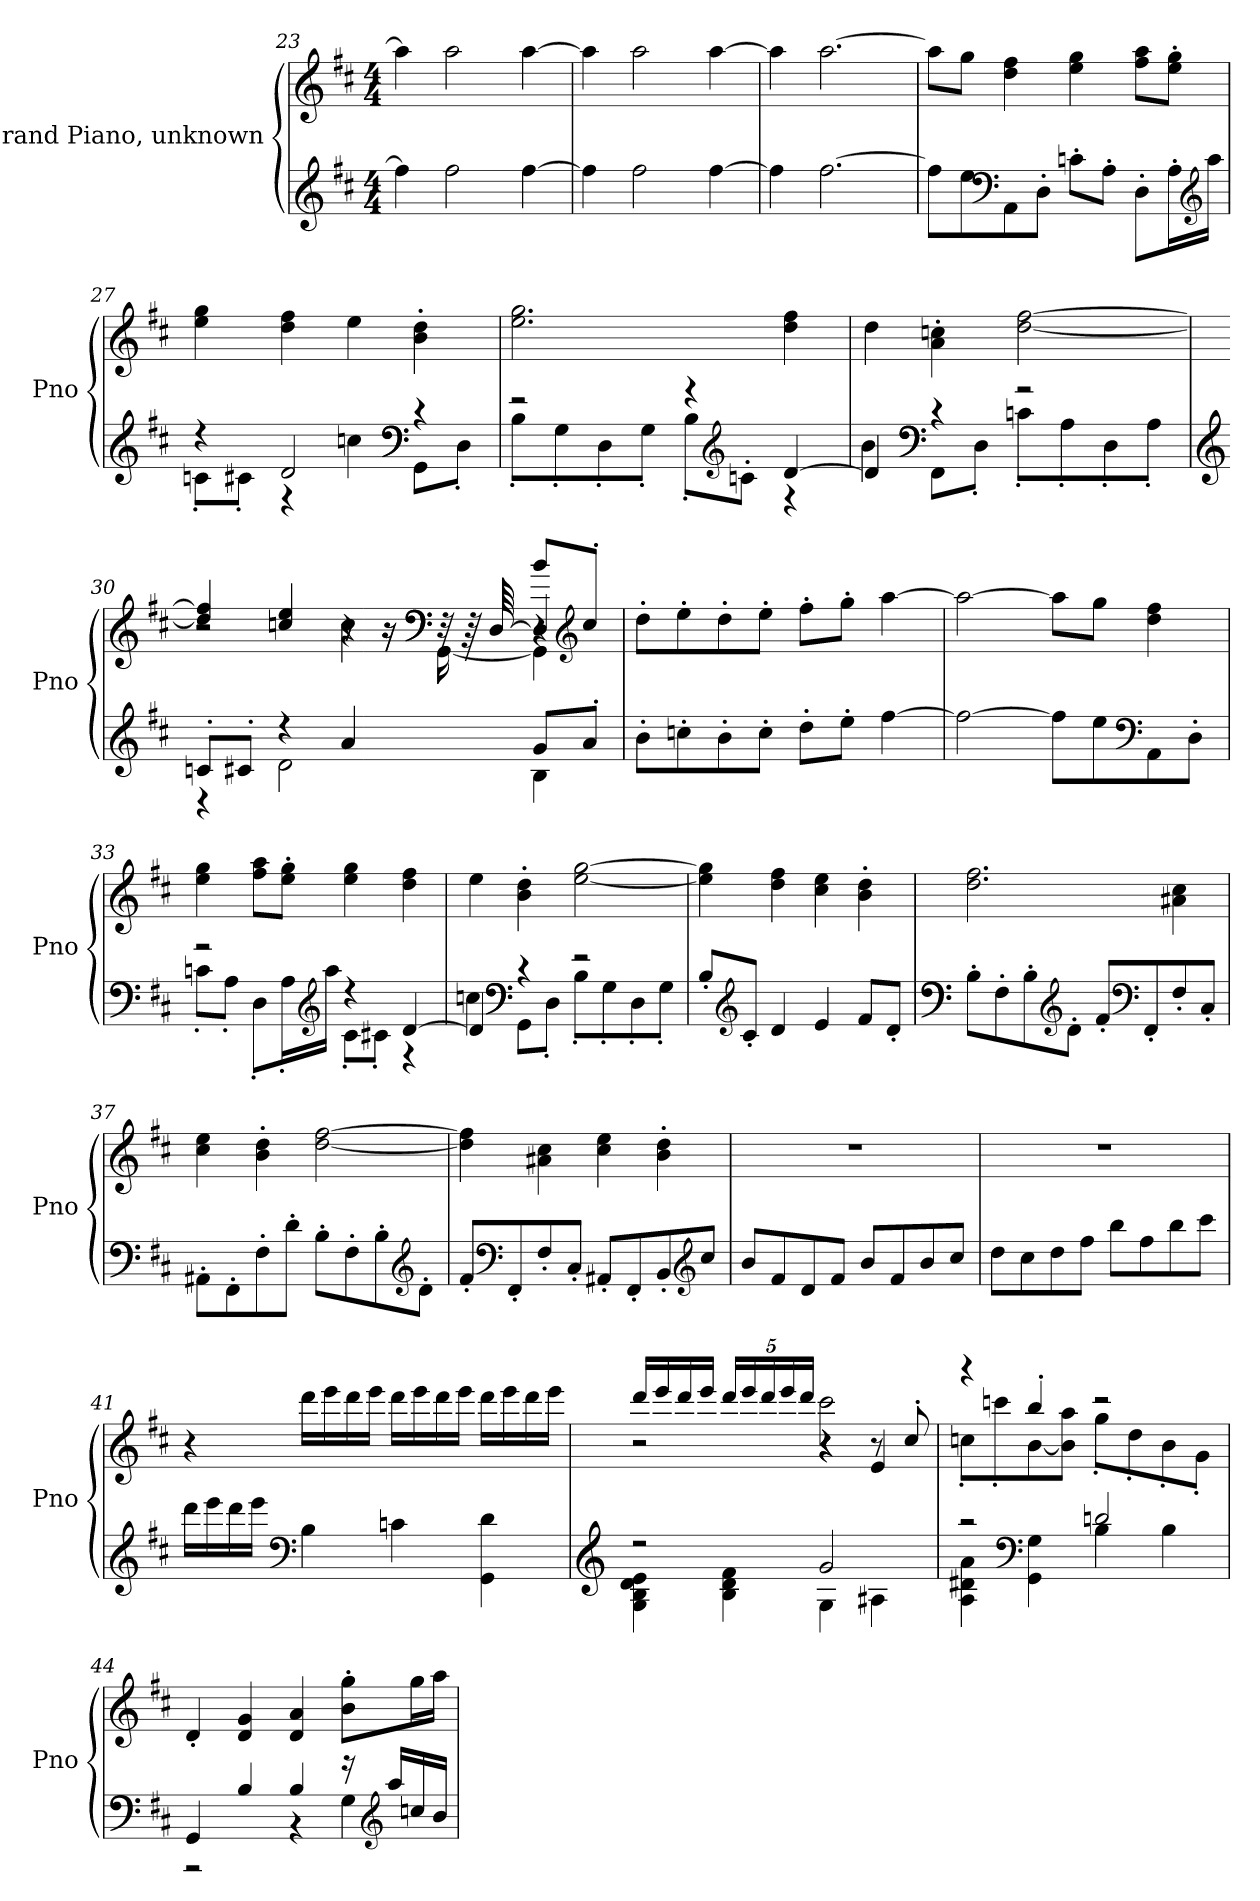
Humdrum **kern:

**kern	**kern
*part1	*part1
*staff2	*staff1
*I"Grand Piano, unknown	*
*I'Pno	*
*clefG2	*clefG2
*k[f#c#]	*k[f#c#]
*M4/4	*M4/4
=23	=23
4ff#\]	4aa\]
2ff#\	2aa\
[4ff#\	[4aa\
=24	=24
4ff#\]	4aa\]
2ff#\	2aa\
[4ff#\	[4aa\
=25	=25
4ff#\]	4aa\]
[2.ff#\	[2.aa\
!!LO:LB:g=z
=26	=26
8ff#\L]	8aa\L]
8ee\	8gg\J
*clefF4	*
8AA\	4dd\ 4ff#\
8D'\J	.
8cn'\L	4ee\ 4gg\
8A'\J	.
8D'\L	8ff#\ 8aa\L
16A'\L	8ee\' 8gg\'J
*clefG2	*
16aa\JJ	.
=27	=27
*^	*
4r	8cn'\L	4ee\ 4gg\
.	8c#X'\J	.
2d/	4r	4dd\ 4ff#\
.	4ccn\	4ee\
*clefF4	*	*
4r	8GG\L	4b\' 4dd\'
.	8D'\J	.
=28	=28	=28
2r	8B'\L	2.ee\ 2.gg\
.	8G'\	.
.	8D'\	.
.	8G'\J	.
4r	8B'\L	.
*clefG2	*	*
.	8cn'\J	.
[4d/	4r	4dd\ 4ff#\
=29	=29	=29
4d/]	4b\	4dd\
*clefF4	*	*
4r	8FF#\L	4a\' 4ccn\'
.	8D'\J	.
2r	8cn'\L	[2dd\ [2ff#\
.	8A'\	.
.	8D'\	.
.	8A'\J	.
!!LO:LB:g=z
=30	=30	=30
*clefG2	*	*
*	*	*^
*	*	*	*^
*	*	*	*	*^
8cn'/L	4r	4dd/] 4ff#/]	2r	2r	2r
8c#X'/J	.	.	.	.	.
4r	2d\	4ccn/ 4ee/	.	.	.
4a/	.	4r	4cc\	8r	8r
.	.	.	.	16r	16r
*	*	*clefF4	*	*	*
.	.	.	.	32r	[16GG\
.	.	.	.	64r	.
.	.	.	.	[64D/	.
8g/L	4B\	8b/L	4r	4D/]	4GG\]
*	*	*clefG2	*	*	*
8a'/J	.	8cc'/J	.	.	.
*v	*v	*	*	*	*
*	*v	*v	*v	*v
=31	=31
8b'\L	8dd'\L
8ccn'\	8ee'\
8b'\	8dd'\
8cc'\J	8ee'\J
8dd'\L	8ff#'\L
8ee'\J	8gg'\J
[4ff#\	[4aa\
=32	=32
2ff#\_	2aa\_
8ff#\L]	8aa\L]
8ee\	8gg\J
*clefF4	*
8AA\	4dd\ 4ff#\
8D'\J	.
!!LO:PB:g=z
=33	=33
*^	*
2r	8cn'\L	4ee\ 4gg\
.	8A'\J	.
.	8D'\L	8ff#\ 8aa\L
.	16A'\L	8ee\' 8gg\'J
*clefG2	*	*
.	16aa\JJ	.
4r	8c'\L	4ee\ 4gg\
.	8c#X'\J	.
[4d/	4r	4dd\ 4ff#\
=34	=34	=34
4d/]	4ccn\	4ee\
*clefF4	*	*
4r	8GG\L	4b\' 4dd\'
.	8D'\J	.
2r	8B'\L	[2ee\ [2gg\
.	8G'\	.
.	8D'\	.
.	8G'\J	.
*v	*v	*
=35	=35
8B'/L	4ee\] 4gg\]
*clefG2	*
8c#'/J	.
4d/	4dd\ 4ff#\
4e/	4cc#\ 4ee\
8f#/L	4b\' 4dd\'
8d'/J	.
=36	=36
*clefF4	*
8B'\L	2.dd\ 2.ff#\
8F#'\	.
8B'\	.
*clefG2	*
8d'\J	.
8f#'/L	.
*clefF4	*
8FF#'/	.
8F#'/	4a#X\ 4cc#\
8C#'/J	.
!!LO:LB:g=z
=37	=37
8AA#X'\L	4cc#\ 4ee\
8FF#'\	.
8F#'\	4b\' 4dd\'
8d'\J	.
8B'\L	[2dd\ [2ff#\
8F#'\	.
8B'\	.
*clefG2	*
8d'\J	.
=38	=38
8f#'/L	4dd\] 4ff#\]
*clefF4	*
8FF#'/	.
8F#'/	4a#X\ 4cc#\
8C#'/J	.
8AA#X'/L	4cc#\ 4ee\
8FF#'/	.
8BB'/	4b\' 4dd\'
*clefG2	*
8cc#/J	.
=39	=39
8b/L	1r
8f#/	.
8d/	.
8f#/J	.
8b/L	.
8f#/	.
8b/	.
8cc#/J	.
=40	=40
8dd\L	1r
8cc#\	.
8dd\	.
8ff#\J	.
8bb\L	.
8ff#\	.
8bb\	.
8ccc#\J	.
!!LO:LB:g=z
=41	=41
16ddd\LL	4r
16eee\	.
16ddd\	.
16eee\JJ	.
*clefF4	*
4B\	16ddd\LL
.	16eee\
.	16ddd\
.	16eee\JJ
4cn\	16ddd\LL
.	16eee\
.	16ddd\
.	16eee\JJ
4GG\ 4d\	16ddd\LL
.	16eee\
.	16ddd\
.	16eee\JJ
=42	=42
*clefG2	*
*^	*^
*	*	*	*^
2r	4G\ 4B\ 4d\ 4e\	16ddd/LL	2r	2r
.	.	16eee/	.	.
.	.	16ddd/	.	.
.	.	16eee/JJ	.	.
*	*	*Xbrackettup	*	*
.	4B\ 4d\ 4f#\	20ddd/LL	.	.
.	.	20eee/	.	.
.	.	20ddd/	.	.
.	.	20eee/	.	.
.	.	20ddd/JJ	.	.
2g/	4G\	4r	2ccc#\	4r
.	4A#X\	8r	.	4e/
.	.	8cc#'/	.	.
*	*	*	*v	*v
!!LO:LB:g=z
=43	=43	=43	=43
2r	4A\ 4d#X\ 4a\	4r	8ccn'\L
.	.	.	8cccn'\
*clefF4	*	*	*
.	4GG\ 4G\	4bb'/	[8b\
.	.	.	8b\] 8aa\J
2dn/	4B\	2r	8gg'\L
.	.	.	8dd'\
.	4B\	.	8b'\
.	.	.	8g'\J
*	*	*v	*v
=44	=44	=44
4GG/	2r	4d'/
4B/	.	4d/ 4g/
4B/	4r	4d/ 4a/
16r	4G\	8b\' 8gg\'L
*clefG2	*	*
16aa/LL	.	.
16ccn/	.	16gg\L
16b/JJ	.	16aa\JJ
*v	*v	*
=	=
*-	*-
